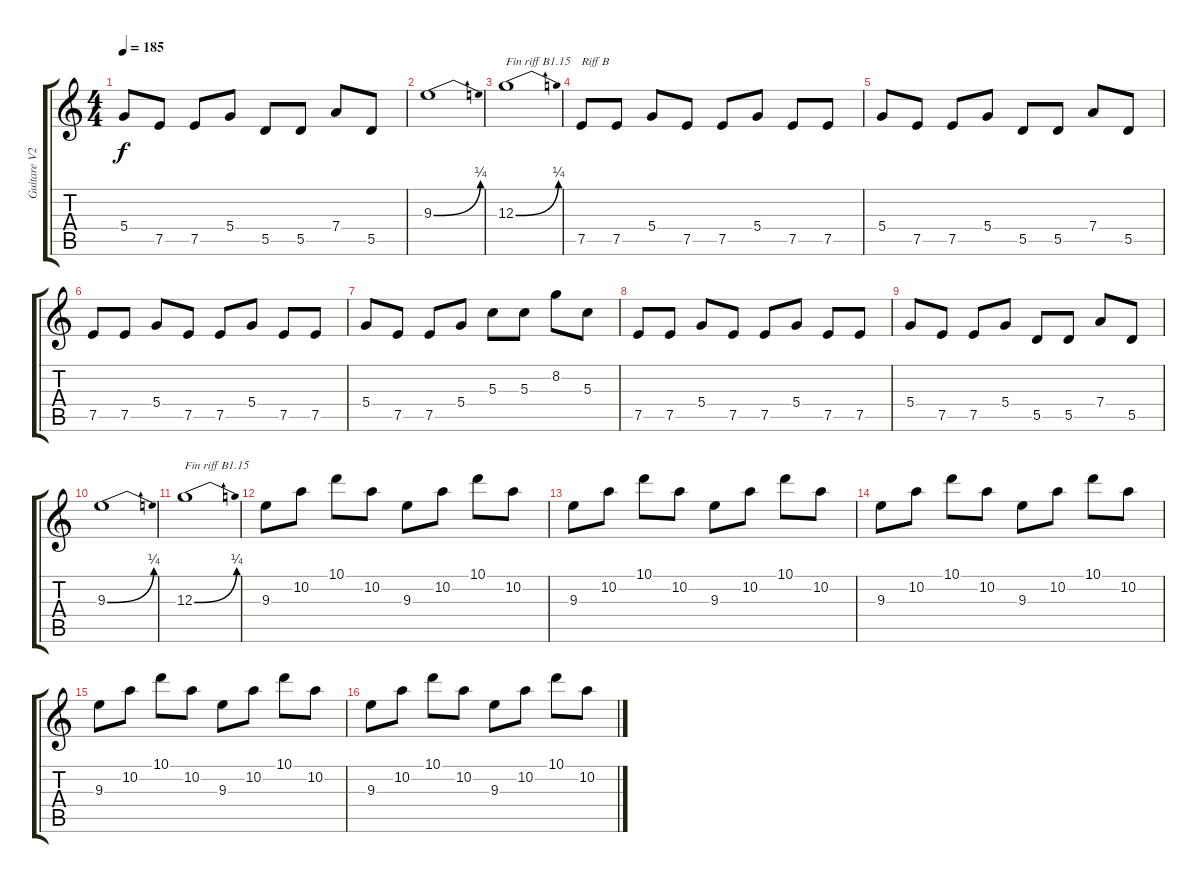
\track ("Guitare V2 Live" "Guitare V2") {instrument overdrivenguitar}
\staff {score tabs}
\tuning (E4 B3 G3 D3 A2 E2) {hide}
\ts (4 4)
\tempo 185
\clef g2
\ks c
5.4.8{dy f} 7.5.8 7.5.8 5.4.8 5.5.8 5.5.8 7.4.8 5.5.8 |
9.3{be (bend 0 0 60 1)}.1 |
12.3{be (bend 0 0 60 1)}.1{txt "Fin riff B1.15"} |
7.5.8{txt "Riff B"} 7.5.8 5.4.8 7.5.8 7.5.8 5.4.8 7.5.8 7.5.8 |
5.4.8 7.5.8 7.5.8 5.4.8 5.5.8 5.5.8 7.4.8 5.5.8 |
7.5.8 7.5.8 5.4.8 7.5.8 7.5.8 5.4.8 7.5.8 7.5.8 |
5.4.8 7.5.8 7.5.8 5.4.8 5.3.8 5.3.8 8.2.8 5.3.8 |
7.5.8 7.5.8 5.4.8 7.5.8 7.5.8 5.4.8 7.5.8 7.5.8 |
5.4.8 7.5.8 7.5.8 5.4.8 5.5.8 5.5.8 7.4.8 5.5.8 |
9.3{be (bend 0 0 60 1)}.1 |
12.3{be (bend 0 0 60 1)}.1{txt "Fin riff B1.15"} |
9.3.8 10.2.8 10.1.8 10.2.8 9.3.8 10.2.8 10.1.8 10.2.8 |
9.3.8 10.2.8 10.1.8 10.2.8 9.3.8 10.2.8 10.1.8 10.2.8 |
9.3.8 10.2.8 10.1.8 10.2.8 9.3.8 10.2.8 10.1.8 10.2.8 |
9.3.8 10.2.8 10.1.8 10.2.8 9.3.8 10.2.8 10.1.8 10.2.8 |
9.3.8 10.2.8 10.1.8 10.2.8 9.3.8 10.2.8 10.1.8 10.2.8
